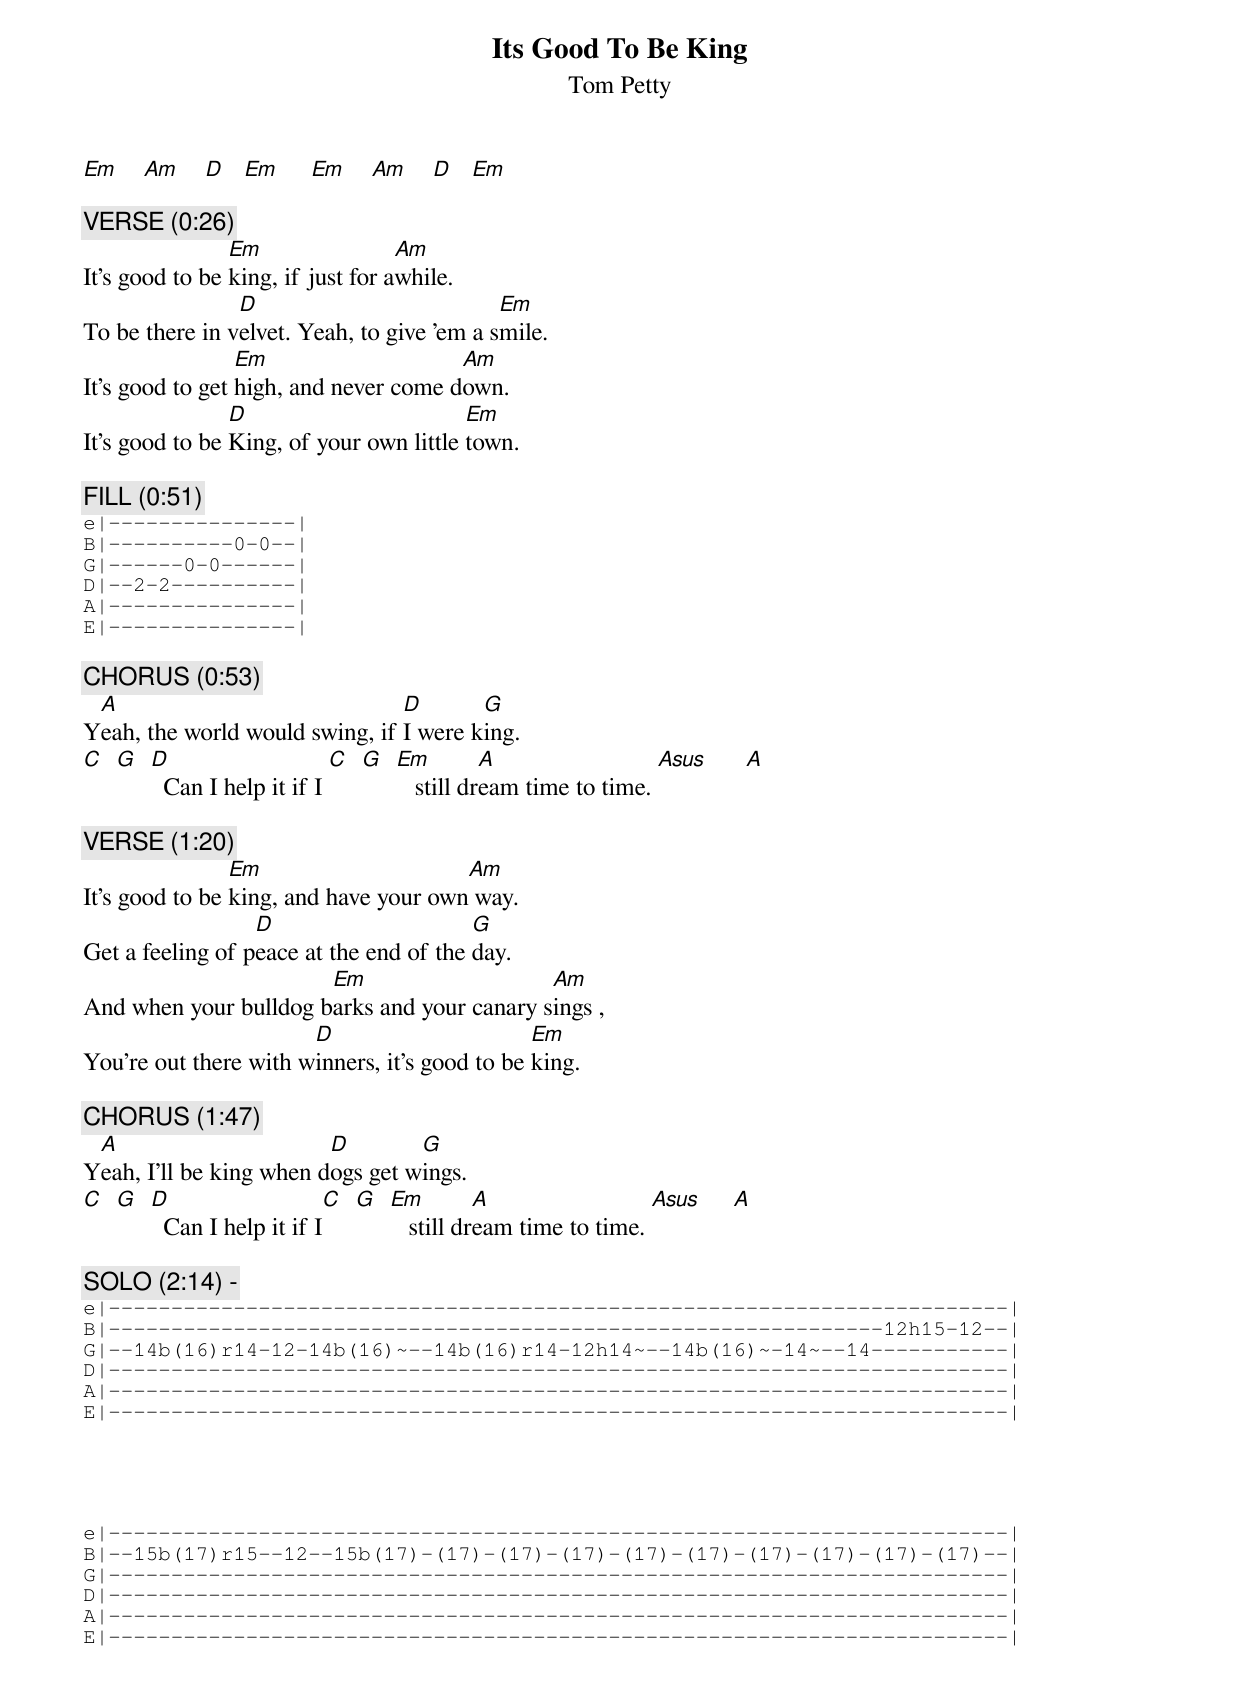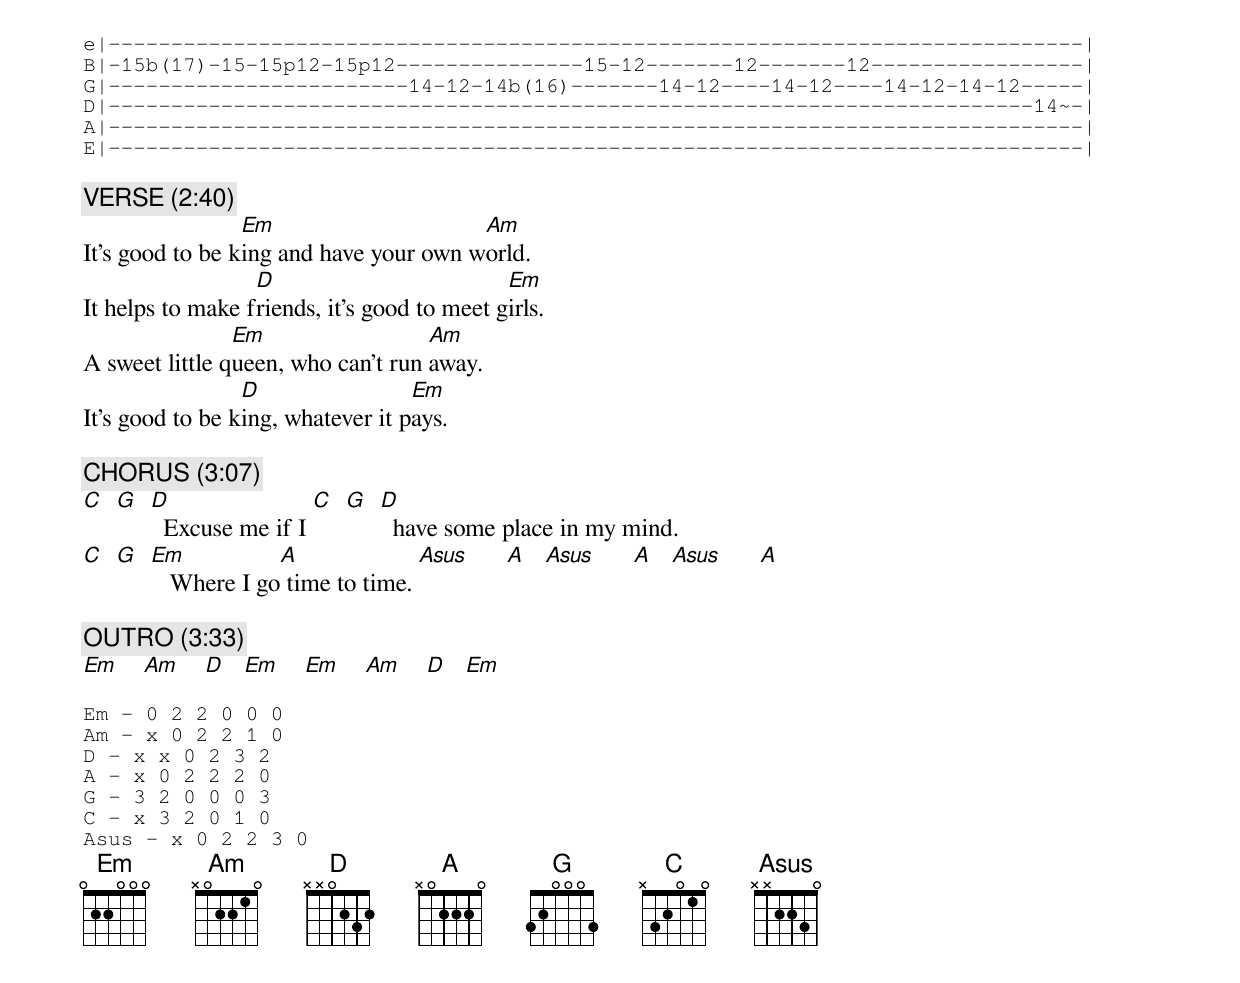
{t:Its Good To Be King}
{st:Tom Petty}

[Em]    [Am]    [D]   [Em]     [Em]    [Am]    [D]   [Em]

{c:VERSE (0:26)}
It's good to be [Em]king, if just for a[Am]while.
To be there in v[D]elvet. Yeah, to give 'em a s[Em]mile.
It's good to get [Em]high, and never come d[Am]own.
It's good to be [D]King, of your own little [Em]town.

{c:FILL (0:51)}
{sot}
e|---------------|
B|----------0-0--|
G|------0-0------|
D|--2-2----------|
A|---------------|
E|---------------|
{eot}

{c:CHORUS (0:53) }
Y[A]eah, the world would swing, if [D]I were k[G]ing.
[C]  [G]  [D]  Can I help it if I [C]  [G]  [Em]   still dr[A]eam time to time. [Asus]      [A]

{c:VERSE (1:20)}
It's good to be [Em]king, and have your own[Am] way.
Get a feeling of p[D]eace at the end of the [G]day.
And when your bulldog b[Em]arks and your canary s[Am]ings ,
You're out there with w[D]inners, it's good to be [Em]king.

{c:CHORUS (1:47) }
Y[A]eah, I'll be king when d[D]ogs get w[G]ings.
[C]  [G]  [D]  Can I help it if I[C]  [G]  [Em]   still dr[A]eam time to time. [Asus]     [A]

{c:SOLO (2:14) -}
{sot}
e|------------------------------------------------------------------------|
B|--------------------------------------------------------------12h15-12--|
G|--14b(16)r14-12-14b(16)~--14b(16)r14-12h14~--14b(16)~-14~--14-----------|
D|------------------------------------------------------------------------|
A|------------------------------------------------------------------------|
E|------------------------------------------------------------------------|
{eot}




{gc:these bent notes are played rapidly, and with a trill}
{sot}
e|------------------------------------------------------------------------|
B|--15b(17)r15--12--15b(17)-(17)-(17)-(17)-(17)-(17)-(17)-(17)-(17)-(17)--|
G|------------------------------------------------------------------------|
D|------------------------------------------------------------------------|
A|------------------------------------------------------------------------|
E|------------------------------------------------------------------------|
{eot}

{sot}
e|------------------------------------------------------------------------------|
B|-15b(17)-15-15p12-15p12---------------15-12-------12-------12-----------------|
G|------------------------14-12-14b(16)-------14-12----14-12----14-12-14-12-----|
D|--------------------------------------------------------------------------14~-|
A|------------------------------------------------------------------------------|
E|------------------------------------------------------------------------------|
{eot}

{c:VERSE (2:40)}
It's good to be k[Em]ing and have your own w[Am]orld.
It helps to make f[D]riends, it's good to meet g[Em]irls.
A sweet little q[Em]ueen, who can't run [Am]away.
It's good to be k[D]ing, whatever it p[Em]ays.

{c:CHORUS (3:07) }
[C]  [G]  [D]  Excuse me if I [C]  [G]  [D]  have some place in my mind.
[C]  [G]  [Em]   Where I go[A] time to time. [Asus]      [A]   [Asus]      [A]   [Asus]      [A]

{c:OUTRO (3:33)}
[Em]    [Am]    [D]   [Em]    [Em]    [Am]    [D]   [Em]

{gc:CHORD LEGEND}
{sot}
Em - 0 2 2 0 0 0
Am - x 0 2 2 1 0
D - x x 0 2 3 2
A - x 0 2 2 2 0
G - 3 2 0 0 0 3
C - x 3 2 0 1 0
Asus - x 0 2 2 3 0
{eot}
